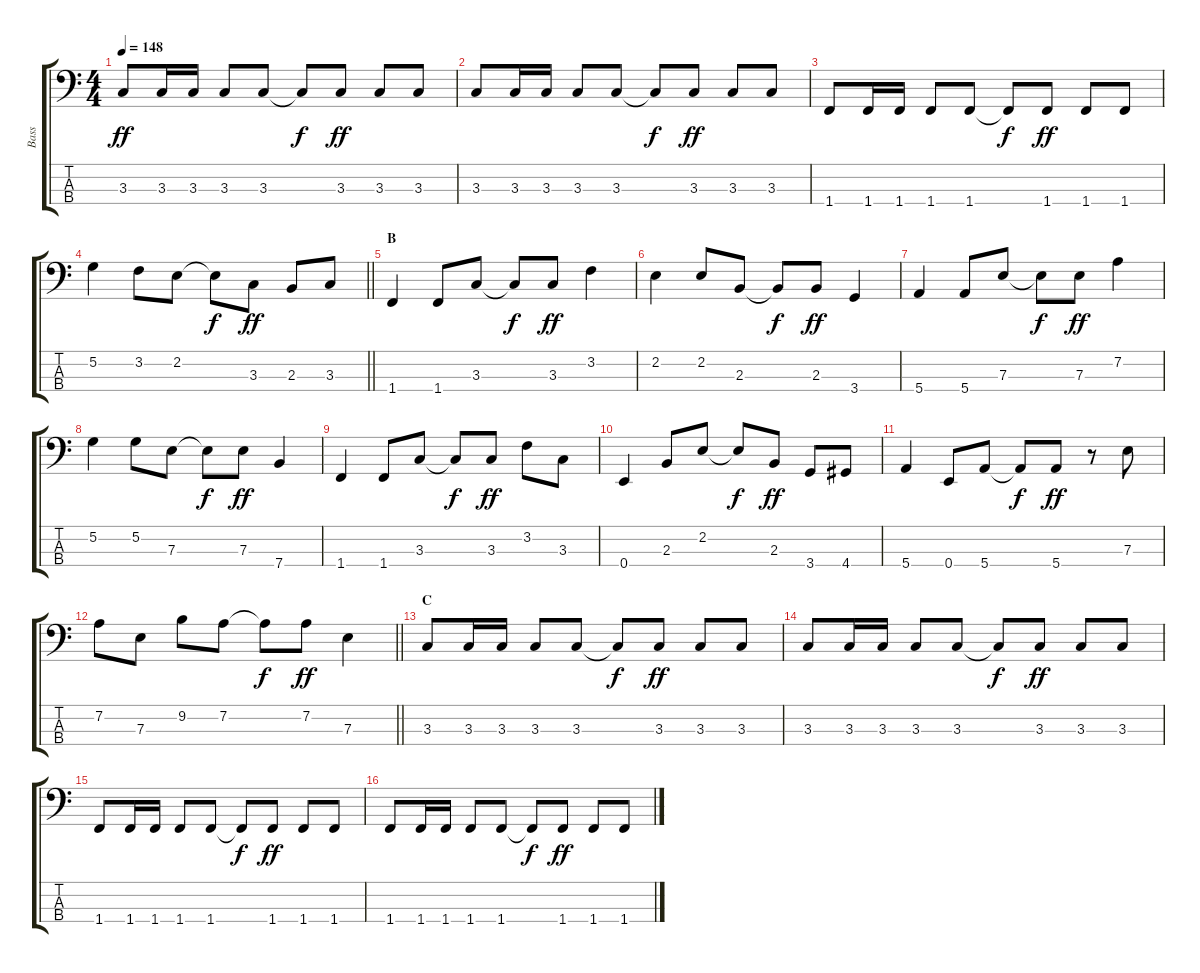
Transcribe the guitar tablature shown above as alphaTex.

\track ("Bass" "Bass") {instrument electricbasspick}
\staff {score tabs}
\tuning (G2 D2 A1 E1) {hide}
\ts (4 4)
\tempo 148
\clef f4
\ks c
3.3.8{dy ff} 3.3.16 3.3.16 3.3.8 3.3.8 3.3{t}.8{dy f} 3.3.8{dy ff} 3.3.8 3.3.8 |
3.3.8 3.3.16 3.3.16 3.3.8 3.3.8 3.3{t}.8{dy f} 3.3.8{dy ff} 3.3.8 3.3.8 |
1.4.8 1.4.16 1.4.16 1.4.8 1.4.8 1.4{t}.8{dy f} 1.4.8{dy ff} 1.4.8 1.4.8 |
\barLineRight lightlight
5.2.4 3.2.8 2.2.8 2.2{t}.8{dy f} 3.3.8{dy ff} 2.3.8 3.3.8 |
\section ("" "B")
1.4.4 1.4.8 3.3.8 3.3{t}.8{dy f} 3.3.8{dy ff} 3.2.4 |
2.2.4 2.2.8 2.3.8 2.3{t}.8{dy f} 2.3.8{dy ff} 3.4.4 |
5.4.4 5.4.8 7.3.8 7.3{t}.8{dy f} 7.3.8{dy ff} 7.2.4 |
5.2.4 5.2.8 7.3.8 7.3{t}.8{dy f} 7.3.8{dy ff} 7.4.4 |
1.4.4 1.4.8 3.3.8 3.3{t}.8{dy f} 3.3.8{dy ff} 3.2.8 3.3.8 |
0.4.4 2.3.8 2.2.8 2.2{t}.8{dy f} 2.3.8{dy ff} 3.4.8 4.4.8 |
5.4.4 0.4.8 5.4.8 5.4{t}.8{dy f} 5.4.8{dy ff} r.8 7.3.8 |
\barLineRight lightlight
7.2.8 7.3.8 9.2.8 7.2.8 7.2{t}.8{dy f} 7.2.8{dy ff} 7.3.4 |
\section ("" "C")
3.3.8 3.3.16 3.3.16 3.3.8 3.3.8 3.3{t}.8{dy f} 3.3.8{dy ff} 3.3.8 3.3.8 |
3.3.8 3.3.16 3.3.16 3.3.8 3.3.8 3.3{t}.8{dy f} 3.3.8{dy ff} 3.3.8 3.3.8 |
1.4.8 1.4.16 1.4.16 1.4.8 1.4.8 1.4{t}.8{dy f} 1.4.8{dy ff} 1.4.8 1.4.8 |
1.4.8 1.4.16 1.4.16 1.4.8 1.4.8 1.4{t}.8{dy f} 1.4.8{dy ff} 1.4.8 1.4.8
